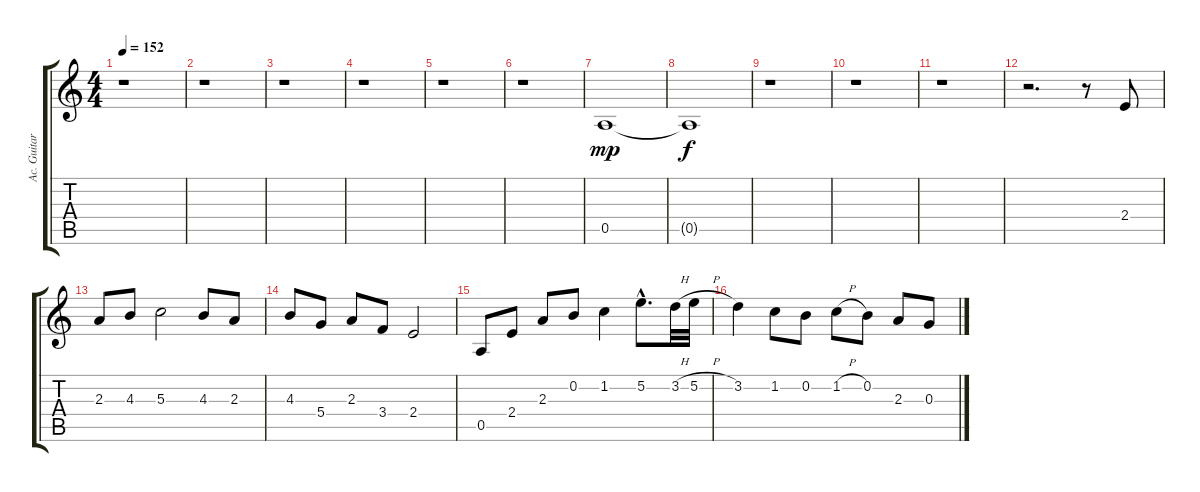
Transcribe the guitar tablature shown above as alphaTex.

\track ("Ac. Guitar I" "Ac. Guitar") {instrument acousticguitarsteel}
\staff {score tabs}
\tuning (E4 B3 G3 D3 A2 E2) {hide}
\ts (4 4)
\tempo 152
\clef g2
\ks c
r.1{dy mp instrument acousticguitarsteel} |
r.1 |
r.1 |
r.1 |
r.1 |
r.1 |
0.5.1 |
0.5{t}.1{dy f} |
r.1 |
r.1 |
r.1 |
r.2{d} r.8 2.4.8 |
2.3.8 4.3.8 5.3.2 4.3.8 2.3.8 |
4.3.8 5.4.8 2.3.8 3.4.8 2.4.2 |
0.5.8 2.4.8 2.3.8 0.2.8 1.2.4 5.2{hac}.8{d} 3.2{h}.32 5.2{h}.32 |
3.2.4 1.2.8 0.2.8 1.2{h}.8 0.2.8 2.3.8 0.3.8
